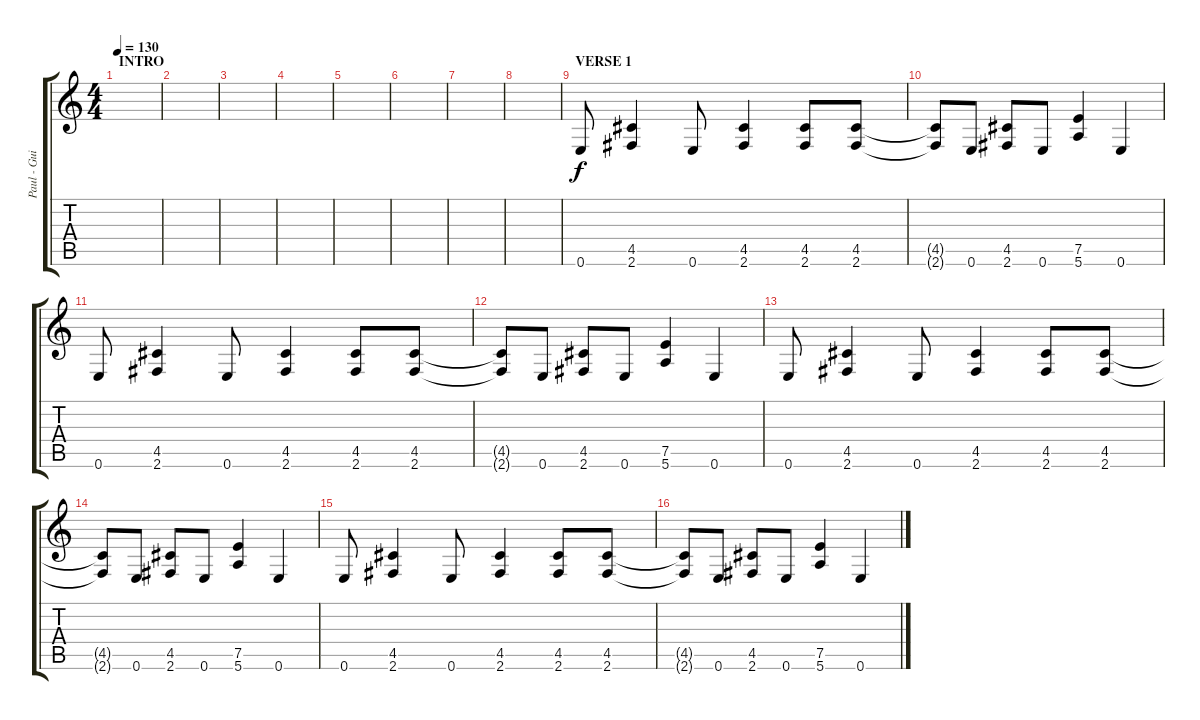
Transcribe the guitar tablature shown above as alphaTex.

\track ("Paul - Guitar" "Paul - Gui") {instrument distortionguitar}
\staff {score tabs}
\tuning (E4 B3 G3 D3 A2 E2) {hide}
\ts (4 4)
\section ("" "INTRO")
\tempo 130
\clef g2
\ks c
|
|
|
|
|
|
|
|
\section ("" "VERSE 1")
0.6.8 (4.5 2.6).4 0.6.8 (4.5 2.6).4 (4.5 2.6).8 (4.5 2.6).8 |
(4.5{t} 2.6{t}).8 0.6.8 (4.5 2.6).8 0.6.8 (7.5 5.6).4 0.6.4 |
0.6.8 (4.5 2.6).4 0.6.8 (4.5 2.6).4 (4.5 2.6).8 (4.5 2.6).8 |
(4.5{t} 2.6{t}).8 0.6.8 (4.5 2.6).8 0.6.8 (7.5 5.6).4 0.6.4 |
0.6.8 (4.5 2.6).4 0.6.8 (4.5 2.6).4 (4.5 2.6).8 (4.5 2.6).8 |
(4.5{t} 2.6{t}).8 0.6.8 (4.5 2.6).8 0.6.8 (7.5 5.6).4 0.6.4 |
0.6.8 (4.5 2.6).4 0.6.8 (4.5 2.6).4 (4.5 2.6).8 (4.5 2.6).8 |
(4.5{t} 2.6{t}).8 0.6.8 (4.5 2.6).8 0.6.8 (7.5 5.6).4 0.6.4
